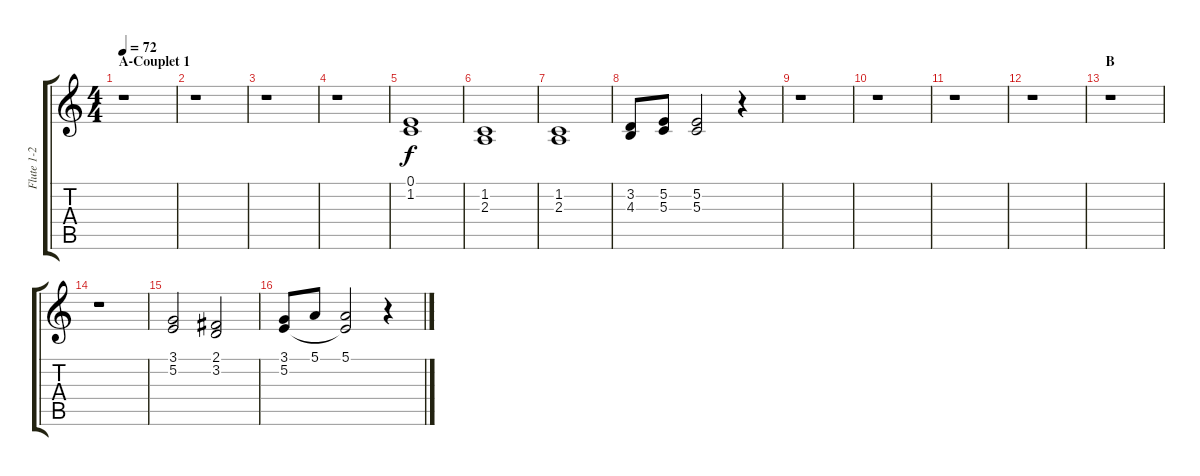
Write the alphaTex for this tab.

\track ("Flute 1-2" "Flute 1-2") {instrument recorder}
\staff {score tabs}
\tuning (E4 B3 G3 D3 A2 E2) {hide}
\ts (4 4)
\section ("" "A-Couplet 1")
\tempo 72
\clef g2
\ks c
r.1{dy f} |
r.1 |
r.1 |
r.1 |
(0.1 1.2).1 |
(1.2 2.3).1 |
(1.2 2.3).1 |
(3.2 4.3).8 (5.2 5.3).8 (5.2 5.3).2 r.4 |
r.1 |
r.1 |
r.1 |
r.1 |
\section ("" "B")
r.1 |
r.1 |
(3.1 5.2).2 (2.1 3.2).2 |
(3.1 5.2).8 5.1.8 (5.1 5.2{t}).2 r.4
